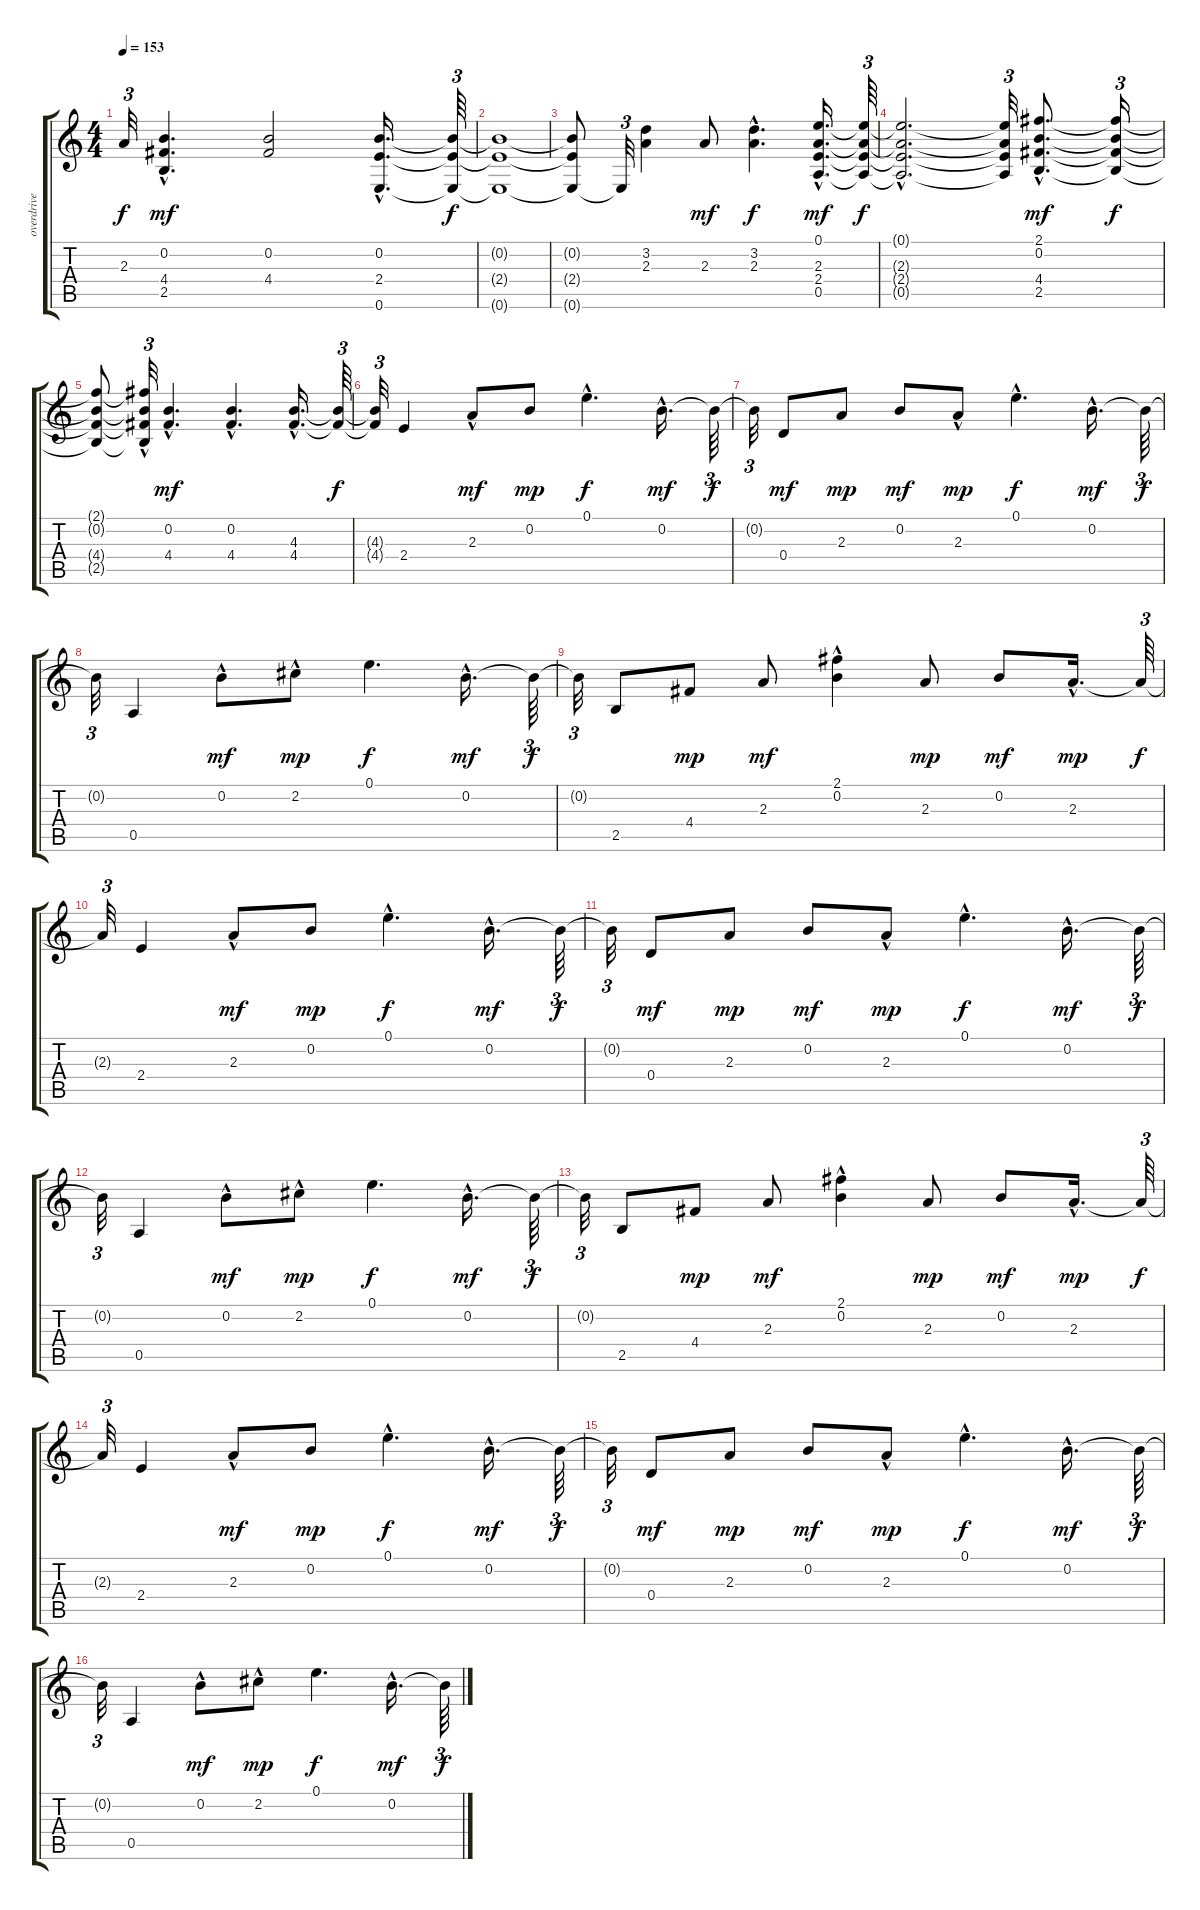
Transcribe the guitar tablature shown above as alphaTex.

\track ("overdrive" "overdrive") {instrument overdrivenguitar}
\staff {score tabs}
\tuning (E4 B3 G3 D3 A2 E2) {hide}
\ts (4 4)
\tempo 153
\clef g2
\ks c
2.3{t}.32{tu (3 2) dy f} (0.2{hac} 4.4{hac} 2.5{hac}).4{d dy mf} (0.2 4.4).2 (0.2{hac} 2.4{hac} 0.6{hac}).16{d} (0.2{t} 2.4{t} 0.6{t}).64{tu (3 2) dy f} |
(0.2{t} 2.4{t} 0.6{t}).1 |
(0.2{t} 2.4{t} 0.6{t}).8 0.6{t}.32{tu (3 2)} (3.2 2.3).4 2.3.8{dy mf} (3.2{hac} 2.3{hac}).4{d dy f} (0.1{hac} 2.3{hac} 2.4{hac} 0.5{hac}).16{d dy mf} (0.1{t} 2.3{t} 2.4{t} 0.5{t}).64{tu (3 2) dy f} |
(0.1{hac t} 2.3{hac t} 2.4{hac t} 0.5{hac t}).2{d} (0.1{t} 2.3{t} 2.4{t} 0.5{t}).32{tu (3 2)} (2.1{hac} 0.2{hac} 4.4{hac} 2.5{hac}).8{d dy mf} (2.1{t} 0.2{t} 4.4{t} 2.5{t}).16{tu (3 2) dy f} |
(2.1{t} 0.2{t} 4.4{t} 2.5{t}).8 (2.1{hac t} 0.2{t} 4.4{t} 2.5{hac t}).32{tu (3 2)} (0.2{hac} 4.4{hac}).4{d dy mf} (0.2{hac} 4.4{hac}).4{d} (4.3{hac} 4.4{hac}).16{d} (4.3{t} 4.4{t}).64{tu (3 2) dy f} |
(4.3{t} 4.4{t}).32{tu (3 2)} 2.4.4 2.3{hac}.8{dy mf} 0.2.8{dy mp} 0.1{hac}.4{d dy f} 0.2{hac}.16{d dy mf} 0.2{t}.64{tu (3 2) dy f} |
0.2{t}.32{tu (3 2)} 0.4.8{dy mf} 2.3.8{dy mp} 0.2.8{dy mf} 2.3{hac}.8{dy mp} 0.1{hac}.4{d dy f} 0.2{hac}.16{d dy mf} 0.2{t}.64{tu (3 2) dy f} |
0.2{t}.32{tu (3 2)} 0.5.4 0.2{hac}.8{dy mf} 2.2{hac}.8{dy mp} 0.1.4{d dy f} 0.2{hac}.16{d dy mf} 0.2{t}.64{tu (3 2) dy f} |
0.2{t}.32{tu (3 2)} 2.5.8 4.4.8{dy mp} 2.3.8{dy mf} (2.1 0.2{hac}).4 2.3.8{dy mp} 0.2.8{dy mf} 2.3{hac}.16{d dy mp} 2.3{t}.64{tu (3 2) dy f} |
2.3{t}.32{tu (3 2)} 2.4.4 2.3{hac}.8{dy mf} 0.2.8{dy mp} 0.1{hac}.4{d dy f} 0.2{hac}.16{d dy mf} 0.2{t}.64{tu (3 2) dy f} |
0.2{t}.32{tu (3 2)} 0.4.8{dy mf} 2.3.8{dy mp} 0.2.8{dy mf} 2.3{hac}.8{dy mp} 0.1{hac}.4{d dy f} 0.2{hac}.16{d dy mf} 0.2{t}.64{tu (3 2) dy f} |
0.2{t}.32{tu (3 2)} 0.5.4 0.2{hac}.8{dy mf} 2.2{hac}.8{dy mp} 0.1.4{d dy f} 0.2{hac}.16{d dy mf} 0.2{t}.64{tu (3 2) dy f} |
0.2{t}.32{tu (3 2)} 2.5.8 4.4.8{dy mp} 2.3.8{dy mf} (2.1 0.2{hac}).4 2.3.8{dy mp} 0.2.8{dy mf} 2.3{hac}.16{d dy mp} 2.3{t}.64{tu (3 2) dy f} |
2.3{t}.32{tu (3 2)} 2.4.4 2.3{hac}.8{dy mf} 0.2.8{dy mp} 0.1{hac}.4{d dy f} 0.2{hac}.16{d dy mf} 0.2{t}.64{tu (3 2) dy f} |
0.2{t}.32{tu (3 2)} 0.4.8{dy mf} 2.3.8{dy mp} 0.2.8{dy mf} 2.3{hac}.8{dy mp} 0.1{hac}.4{d dy f} 0.2{hac}.16{d dy mf} 0.2{t}.64{tu (3 2) dy f} |
0.2{t}.32{tu (3 2)} 0.5.4 0.2{hac}.8{dy mf} 2.2{hac}.8{dy mp} 0.1.4{d dy f} 0.2{hac}.16{d dy mf} 0.2{t}.64{tu (3 2) dy f}
